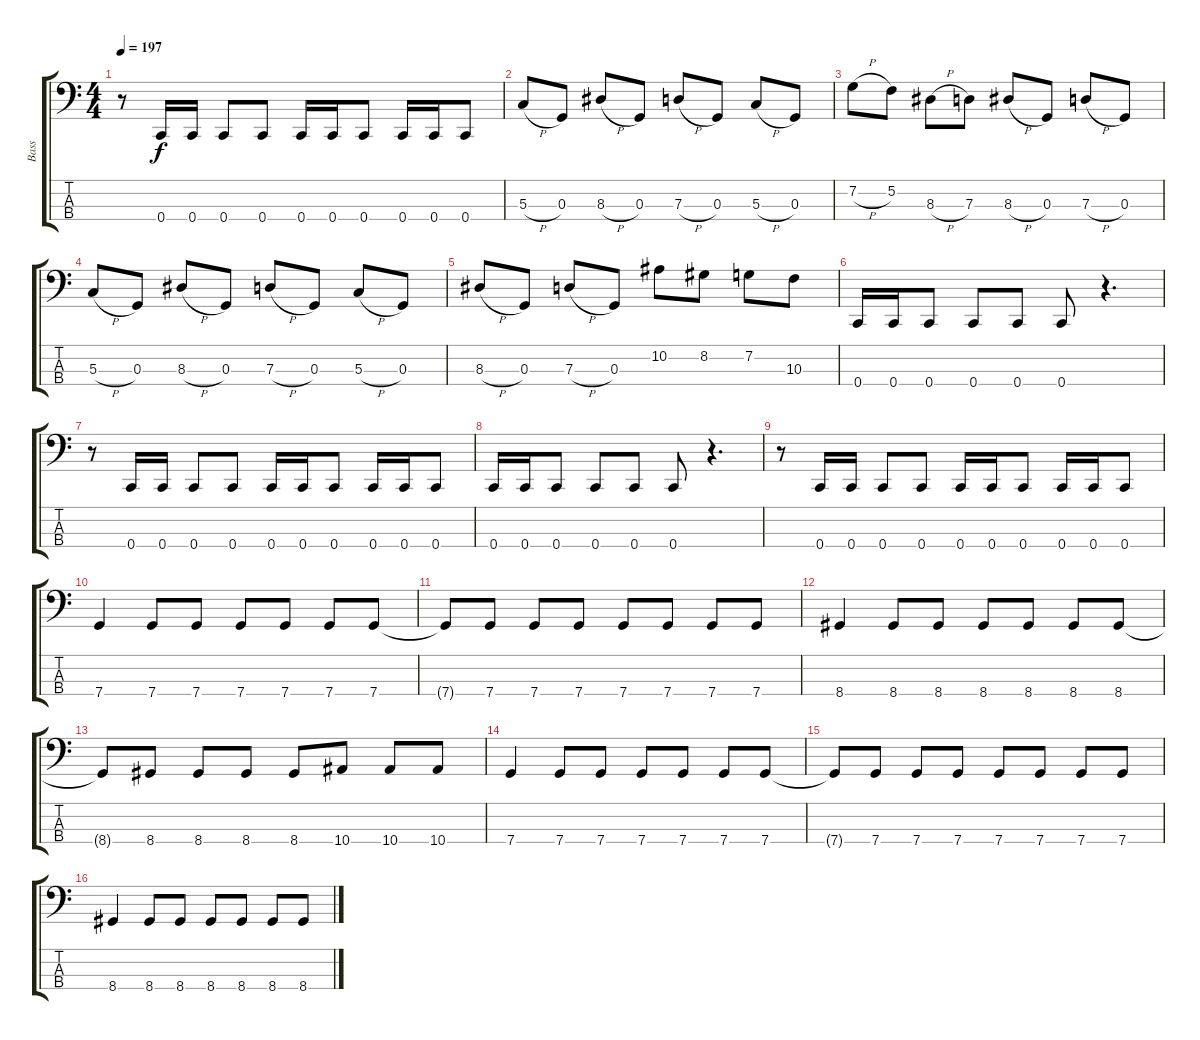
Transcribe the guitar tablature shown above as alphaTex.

\track ("Bass" "Bass") {instrument electricbasspick}
\staff {score tabs}
\tuning (F2 C2 G1 C1) {hide}
\ts (4 4)
\tempo 197
\clef f4
\ks c
r.8{dy f} 0.4.16 0.4.16 0.4.8 0.4.8 0.4.16 0.4.16 0.4.8 0.4.16 0.4.16 0.4.8 |
5.3{h}.8 0.3.8 8.3{h}.8 0.3.8 7.3{h}.8 0.3.8 5.3{h}.8 0.3.8 |
7.2{h}.8 5.2.8 8.3{h}.8 7.3.8 8.3{h}.8 0.3.8 7.3{h}.8 0.3.8 |
5.3{h}.8 0.3.8 8.3{h}.8 0.3.8 7.3{h}.8 0.3.8 5.3{h}.8 0.3.8 |
8.3{h}.8 0.3.8 7.3{h}.8 0.3.8 10.2.8 8.2.8 7.2.8 10.3.8 |
0.4.16 0.4.16 0.4.8 0.4.8 0.4.8 0.4.8 r.4{d} |
r.8 0.4.16 0.4.16 0.4.8 0.4.8 0.4.16 0.4.16 0.4.8 0.4.16 0.4.16 0.4.8 |
0.4.16 0.4.16 0.4.8 0.4.8 0.4.8 0.4.8 r.4{d} |
r.8 0.4.16 0.4.16 0.4.8 0.4.8 0.4.16 0.4.16 0.4.8 0.4.16 0.4.16 0.4.8 |
7.4.4 7.4.8 7.4.8 7.4.8 7.4.8 7.4.8 7.4.8 |
7.4{t}.8 7.4.8 7.4.8 7.4.8 7.4.8 7.4.8 7.4.8 7.4.8 |
8.4.4 8.4.8 8.4.8 8.4.8 8.4.8 8.4.8 8.4.8 |
8.4{t}.8 8.4.8 8.4.8 8.4.8 8.4.8 10.4.8 10.4.8 10.4.8 |
7.4.4 7.4.8 7.4.8 7.4.8 7.4.8 7.4.8 7.4.8 |
7.4{t}.8 7.4.8 7.4.8 7.4.8 7.4.8 7.4.8 7.4.8 7.4.8 |
8.4.4 8.4.8 8.4.8 8.4.8 8.4.8 8.4.8 8.4.8
